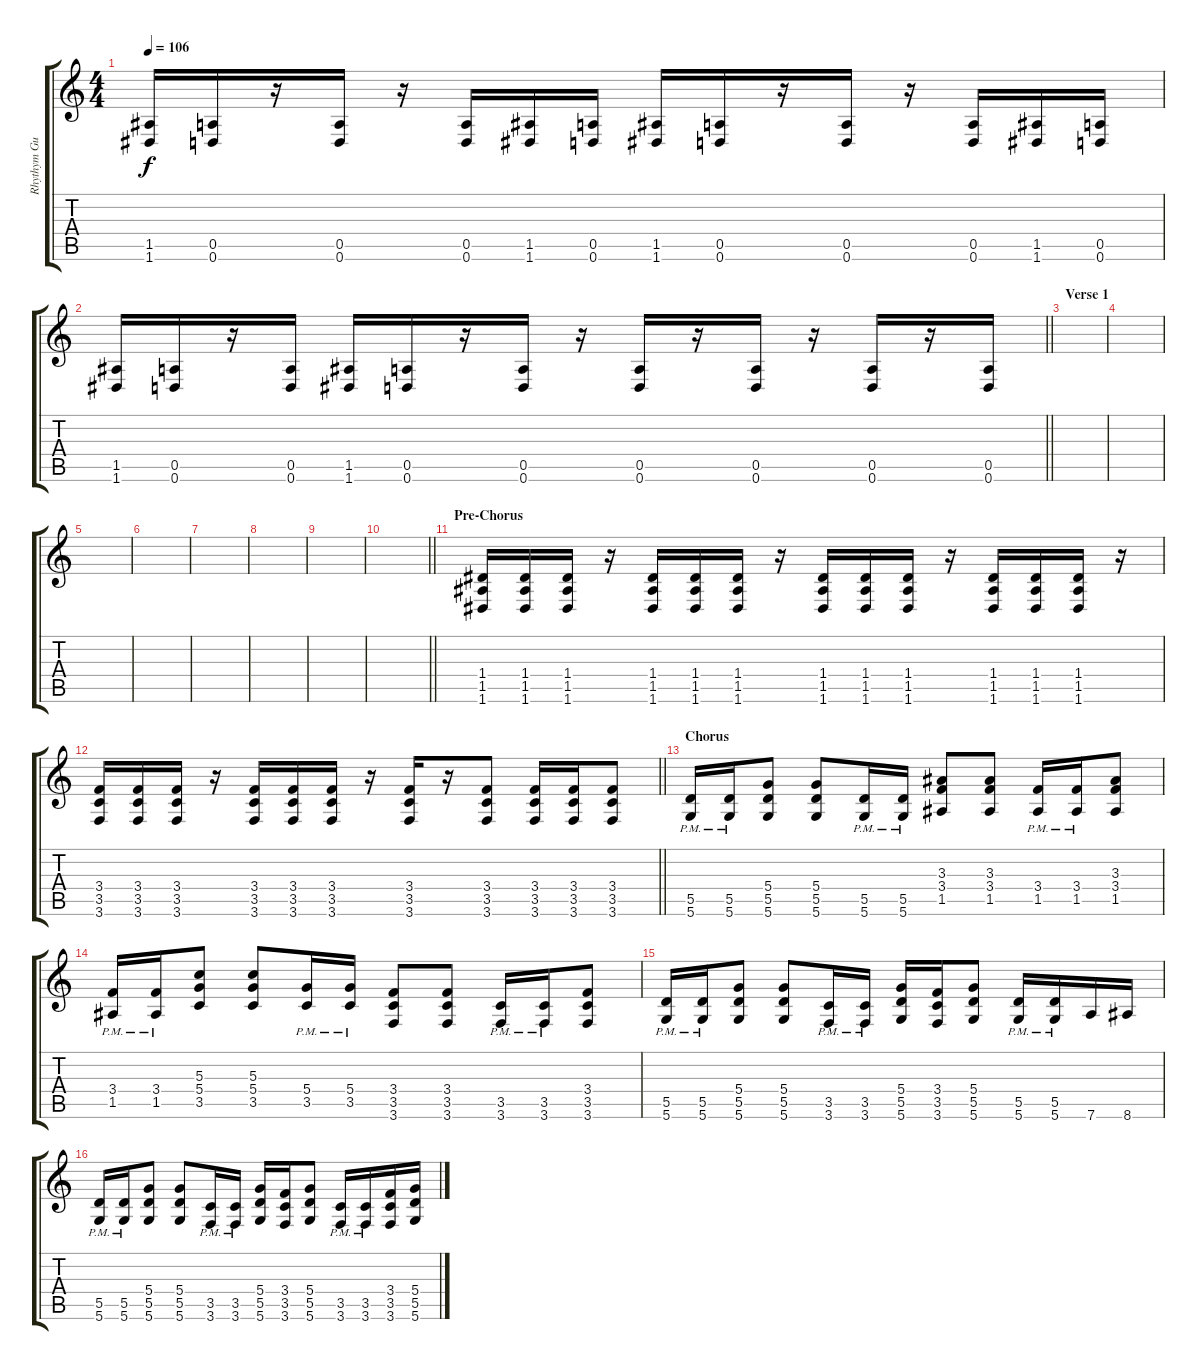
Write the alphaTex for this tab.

\track ("Rhythym Guitar" "Rhythym Gu") {instrument overdrivenguitar}
\staff {score tabs}
\tuning (E4 B3 G3 D3 A2 D2) {hide}
\ts (4 4)
\tempo 106
\clef g2
\ks c
(1.5 1.6).16{dy f} (0.5 0.6).16 r.16 (0.5 0.6).16 r.16 (0.5 0.6).16 (1.5 1.6).16 (0.5 0.6).16 (1.5 1.6).16 (0.5 0.6).16 r.16 (0.5 0.6).16 r.16 (0.5 0.6).16 (1.5 1.6).16 (0.5 0.6).16 |
\barLineRight lightlight
(1.5 1.6).16 (0.5 0.6).16 r.16 (0.5 0.6).16 (1.5 1.6).16 (0.5 0.6).16 r.16 (0.5 0.6).16 r.16 (0.5 0.6).16 r.16 (0.5 0.6).16 r.16 (0.5 0.6).16 r.16 (0.5 0.6).16 |
\section ("" "Verse 1")
|
|
|
|
|
|
|
\barLineRight lightlight
|
\section ("" "Pre-Chorus")
(1.4 1.5 1.6).16 (1.4 1.5 1.6).16 (1.4 1.5 1.6).16 r.16 (1.4 1.5 1.6).16 (1.4 1.5 1.6).16 (1.4 1.5 1.6).16 r.16 (1.4 1.5 1.6).16 (1.4 1.5 1.6).16 (1.4 1.5 1.6).16 r.16 (1.4 1.5 1.6).16 (1.4 1.5 1.6).16 (1.4 1.5 1.6).16 r.16 |
\barLineRight lightlight
(3.4 3.5 3.6).16 (3.4 3.5 3.6).16 (3.4 3.5 3.6).16 r.16 (3.4 3.5 3.6).16 (3.4 3.5 3.6).16 (3.4 3.5 3.6).16 r.16 (3.4 3.5 3.6).16 r.16 (3.4 3.5 3.6).8 (3.4 3.5 3.6).16 (3.4 3.5 3.6).16 (3.4 3.5 3.6).8 |
\section ("" "Chorus")
(5.5{pm} 5.6{pm}).16 (5.5{pm} 5.6{pm}).16 (5.4 5.5 5.6).8 (5.4 5.5 5.6).8 (5.5{pm} 5.6{pm}).16 (5.5{pm} 5.6{pm}).16 (3.3 3.4 1.5).8 (3.3 3.4 1.5).8 (3.4{pm} 1.5{pm}).16 (3.4{pm} 1.5{pm}).16 (3.3 3.4 1.5).8 |
(3.4{pm} 1.5{pm}).16 (3.4{pm} 1.5{pm}).16 (5.3 5.4 3.5).8 (5.3 5.4 3.5).8 (5.4{pm} 3.5{pm}).16 (5.4{pm} 3.5{pm}).16 (3.4 3.5 3.6).8 (3.4 3.5 3.6).8 (3.5{pm} 3.6{pm}).16 (3.5{pm} 3.6{pm}).16 (3.4 3.5 3.6).8 |
(5.5{pm} 5.6{pm}).16 (5.5{pm} 5.6{pm}).16 (5.4 5.5 5.6).8 (5.4 5.5 5.6).8 (3.5{pm} 3.6{pm}).16 (3.5{pm} 3.6{pm}).16 (5.4 5.5 5.6).16 (3.4 3.5 3.6).16 (5.4 5.5 5.6).8 (5.5{pm} 5.6{pm}).16 (5.5{pm} 5.6{pm}).16 7.6.16 8.6.16 |
(5.5{pm} 5.6{pm}).16 (5.5{pm} 5.6{pm}).16 (5.4 5.5 5.6).8 (5.4 5.5 5.6).8 (3.5{pm} 3.6{pm}).16 (3.5{pm} 3.6{pm}).16 (5.4 5.5 5.6).16 (3.4 3.5 3.6).16 (5.4 5.5 5.6).8 (3.5{pm} 3.6{pm}).16 (3.5{pm} 3.6{pm}).16 (3.4 3.5 3.6).16 (5.4 5.5 5.6).16
